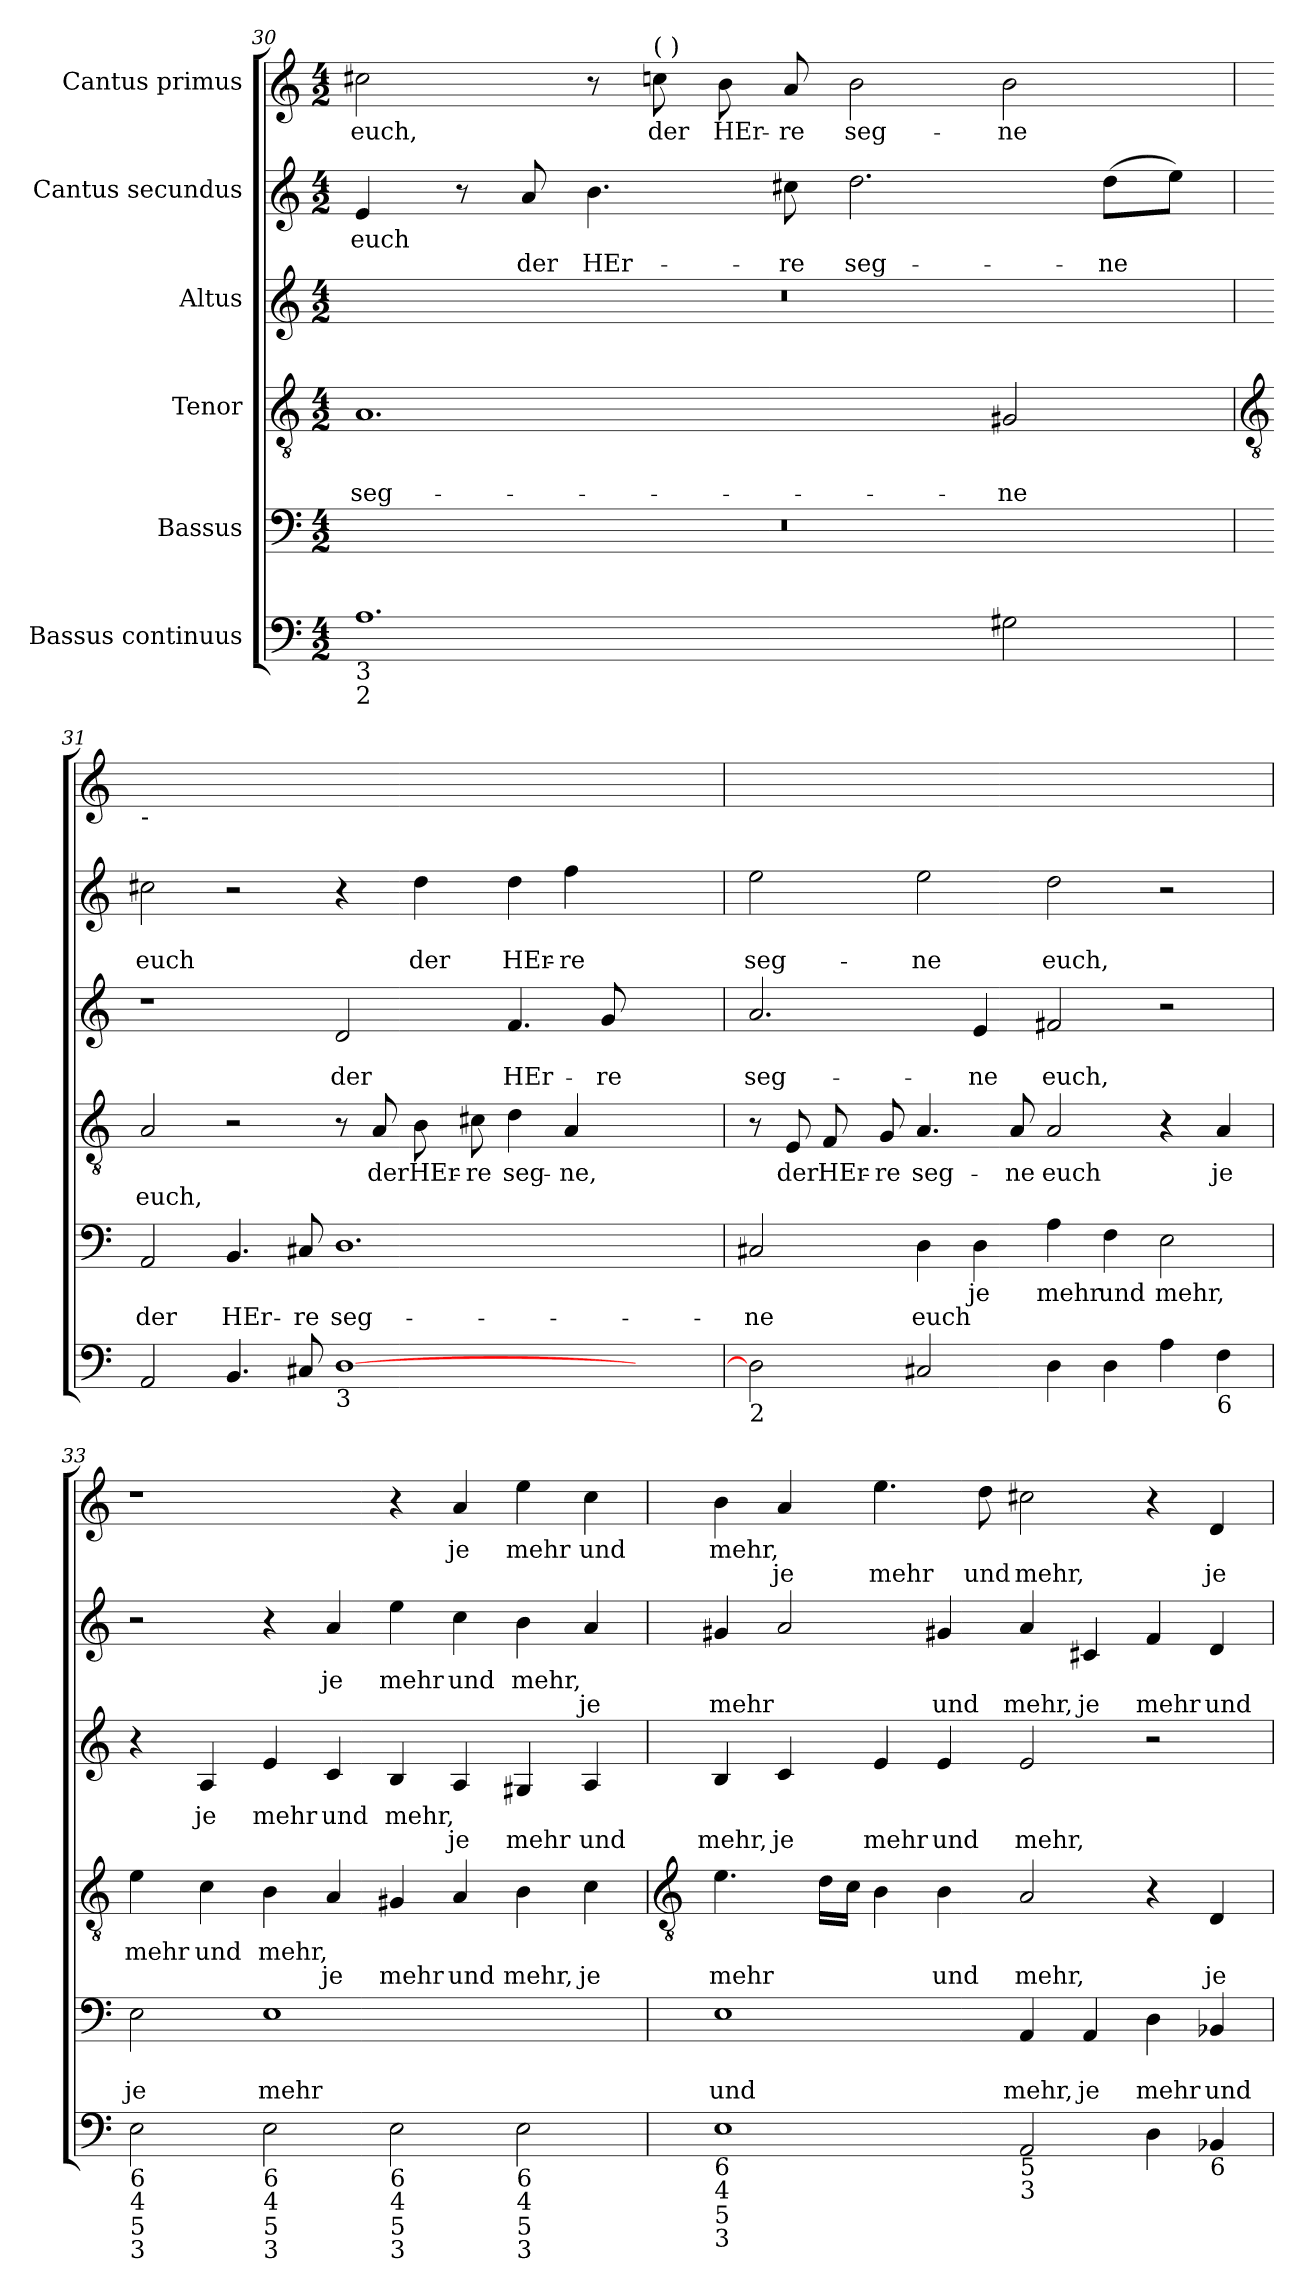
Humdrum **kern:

**kern	**kern	**text	**text	**kern	**text	**text	**kern	**text	**text	**kern	**text	**text	**kern	**text	**text
*part6	*part5	*part5	*part5	*part4	*part4	*part4	*part3	*part3	*part3	*part2	*part2	*part2	*part1	*part1	*part1
*staff6	*staff5	*staff5	*staff5	*staff4	*staff4	*staff4	*staff3	*staff3	*staff3	*staff2	*staff2	*staff2	*staff1	*staff1	*staff1
*I"Bassus continuus	*I"Bassus	*	*	*I"Tenor	*	*	*I"Altus	*	*	*I"Cantus secundus	*	*	*I"Cantus primus	*	*
*clefF4	*clefF4	*	*	*clefGv2	*	*	*clefG2	*	*	*clefG2	*	*	*clefG2	*	*
*k[]	*k[]	*	*	*k[]	*	*	*k[]	*	*	*k[]	*	*	*k[]	*	*
*C:	*C:	*	*	*C:	*	*	*C:	*	*	*C:	*	*	*C:	*	*
*M4/2	*M4/2	*	*	*M4/2	*	*	*M4/2	*	*	*M4/2	*	*	*M4/2	*	*
=30	=30	=30	=30	=30	=30	=30	=30	=30	=30	=30	=30	=30	=30	=30	=30
!LO:TX:b:t=3	!	!	!	!	!	!	!	!	!	!	!	!	!	!	!
!LO:TX:b:t=2	!	!	!	!	!	!	!	!	!	!	!	!	!	!	!
!	!	!	!	!	!	!LO:LY:b	!	!	!	!	!LO:LY:b	!	!	!LO:LY:b	!
1.A	0r	.	.	1.A	.	seg-	0r	.	.	4e	euch	.	2cc#X	euch,	.
.	.	.	.	.	.	.	.	.	.	8r	.	.	.	.	.
!	!	!	!	!	!	!	!	!	!	!	!	!LO:LY:b	!	!	!
.	.	.	.	.	.	.	.	.	.	8a	.	der	.	.	.
!	!	!	!	!	!	!	!	!	!	!	!	!LO:LY:b	!	!	!
.	.	.	.	.	.	.	.	.	.	4.b	.	HEr-	8r	.	.
!	!	!	!	!	!	!	!	!	!	!	!	!	!LO:TX:a:t=(  )	!	!
!	!	!	!	!	!	!	!	!	!	!	!	!	!	!LO:LY:b	!
.	.	.	.	.	.	.	.	.	.	.	.	.	8cc	der	.
!	!	!	!	!	!	!	!	!	!	!	!	!	!	!LO:LY:b	!
.	.	.	.	.	.	.	.	.	.	.	.	.	8b	HEr-	.
!	!	!	!	!	!	!	!	!	!	!	!	!LO:LY:b	!	!LO:LY:b	!
.	.	.	.	.	.	.	.	.	.	8cc#X	.	-re	8a	-re	.
!	!	!	!	!	!	!	!	!	!	!	!	!LO:LY:b	!	!LO:LY:b	!
.	.	.	.	.	.	.	.	.	.	2.dd	.	seg-	2b	seg-	.
!	!	!	!	!	!	!LO:LY:b	!	!	!	!	!	!	!	!LO:LY:b	!
2G#X	.	.	.	2G#X	.	-ne	.	.	.	.	.	.	2b	-ne	.
!	!	!	!	!	!	!	!	!	!	!	!	!LO:LY:b	!	!	!
.	.	.	.	.	.	.	.	.	.	(>8ddL	.	-ne	.	.	.
.	.	.	.	.	.	.	.	.	.	8eeJ)	.	.	.	.	.
!!LO:LB:g=z
=31	=31	=31	=31	=31	=31	=31	=31	=31	=31	=31	=31	=31	=31	=31	=31
*	*	*	*	*clefGv2	*	*	*	*	*	*	*	*	*	*	*
!	!	!	!	!	!	!	!	!	!	!	!	!	!LO:TX:b:t=-	!	!
!	!	!	!LO:LY:b	!	!	!LO:LY:b	!	!	!	!	!	!LO:LY:b	!	!LO:LY:b	!
2AA	2AA	.	der	2A	.	euch,	1r	.	.	2cc#X	.	euch	[0ayy	euch,	.
!	!	!	!LO:LY:b	!	!	!	!	!	!	!	!	!	!	!	!
4.BB	4.BB	.	HEr-	2r	.	.	.	.	.	2r	.	.	.	.	.
!	!	!	!LO:LY:b	!	!	!	!	!	!	!	!	!	!	!	!
8C#X	8C#X	.	-re	.	.	.	.	.	.	.	.	.	.	.	.
!LO:TX:b:t=3	!	!	!	!	!	!	!	!	!	!	!	!	!	!	!
!	!	!	!LO:LY:b	!	!	!	!	!	!LO:LY:b	!	!	!	!	!	!
[1D	1.D	.	seg-	8r	.	.	2d	.	der	4r	.	.	.	.	.
!	!	!	!	!	!LO:LY:b	!	!	!	!	!	!	!	!	!	!
.	.	.	.	8A	der	.	.	.	.	.	.	.	.	.	.
!	!	!	!	!	!LO:LY:b	!	!	!	!	!	!	!LO:LY:b	!	!	!
.	.	.	.	8B	HEr-	.	.	.	.	4dd	.	der	.	.	.
!	!	!	!	!	!LO:LY:b	!	!	!	!	!	!	!	!	!	!
.	.	.	.	8c#X	-re	.	.	.	.	.	.	.	.	.	.
!	!	!	!	!	!LO:LY:b	!	!	!	!LO:LY:b	!	!	!LO:LY:b	!	!	!
.	.	.	.	4d	seg-	.	4.f	.	HEr-	4dd	.	HEr-	.	.	.
!	!	!	!	!	!LO:LY:b	!	!	!	!	!	!	!LO:LY:b	!	!	!
.	.	.	.	4A	-ne,	.	.	.	.	4ff	.	-re	.	.	.
!	!	!	!	!	!	!	!	!	!LO:LY:b	!	!	!	!	!	!
.	.	.	.	.	.	.	8g	.	-re	.	.	.	.	.	.
2ryy	.	.	.	2ryy	.	.	2ryy	.	.	2ryy	.	.	2ryy	.	.
=32	=32	=32	=32	=32	=32	=32	=32	=32	=32	=32	=32	=32	=32	=32	=32
!LO:TX:b:t=2	!	!	!	!	!	!	!	!	!	!	!	!	!	!	!
!	!	!	!LO:LY:b	!	!	!	!	!	!LO:LY:b	!	!	!LO:LY:b	!	!	!
2D]	2C#X	.	-ne	8r	.	.	2.a	.	seg-	2ee	.	seg-	1..ayy_	.	.
!	!	!	!	!	!LO:LY:b	!	!	!	!	!	!	!	!	!	!
.	.	.	.	8E	der	.	.	.	.	.	.	.	.	.	.
!	!	!	!	!	!LO:LY:b	!	!	!	!	!	!	!	!	!	!
.	.	.	.	8F	HEr-	.	.	.	.	.	.	.	.	.	.
!	!	!	!	!	!LO:LY:b	!	!	!	!	!	!	!	!	!	!
.	.	.	.	8G	-re	.	.	.	.	.	.	.	.	.	.
!	!	!	!LO:LY:b	!	!LO:LY:b	!	!	!	!	!	!	!LO:LY:b	!	!	!
2C#X	4D	.	euch	4.A	seg-	.	.	.	.	2ee	.	-ne	.	.	.
!	!	!LO:LY:b	!	!	!	!	!	!	!LO:LY:b	!	!	!	!	!	!
.	4D	je	.	.	.	.	4e	.	-ne	.	.	.	.	.	.
!	!	!	!	!	!LO:LY:b	!	!	!	!	!	!	!	!	!	!
.	.	.	.	8A	-ne	.	.	.	.	.	.	.	.	.	.
!	!	!LO:LY:b	!	!	!LO:LY:b	!	!	!	!LO:LY:b	!	!	!LO:LY:b	!	!	!
4D	4A	mehr	.	2A	euch	.	2f#X	.	euch,	2dd	.	euch,	.	.	.
!	!	!LO:LY:b	!	!	!	!	!	!	!	!	!	!	!	!	!
4D	4F	und	.	.	.	.	.	.	.	.	.	.	.	.	.
!	!	!LO:LY:b	!	!	!	!	!	!	!	!	!	!	!	!	!
4A	2E	mehr,	.	4r	.	.	2r	.	.	2r	.	.	.	.	.
!LO:TX:b:t=6	!	!	!	!	!	!	!	!	!	!	!	!	!	!	!
!	!	!	!	!	!LO:LY:b	!	!	!	!	!	!	!	!	!	!
4F	.	.	.	4A	je	.	.	.	.	.	.	.	4ayy]	.	.
=33	=33	=33	=33	=33	=33	=33	=33	=33	=33	=33	=33	=33	=33	=33	=33
!LO:TX:b:t=6\n4	!	!	!	!	!	!	!	!	!	!	!	!	!	!	!
!LO:TX:b:t=5\n3	!	!	!	!	!	!	!	!	!	!	!	!	!	!	!
!	!	!	!LO:LY:b	!	!LO:LY:b	!	!	!	!	!	!	!	!	!	!
2E	2E	.	je	4e	mehr	.	4r	.	.	2r	.	.	1r	.	.
!	!	!	!	!	!LO:LY:b	!	!	!LO:LY:b	!	!	!	!	!	!	!
.	.	.	.	4c	und	.	4A	je	.	.	.	.	.	.	.
!LO:TX:b:t=6\n4	!	!	!	!	!	!	!	!	!	!	!	!	!	!	!
!LO:TX:b:t=5\n3	!	!	!	!	!	!	!	!	!	!	!	!	!	!	!
!	!	!	!LO:LY:b	!	!LO:LY:b	!	!	!LO:LY:b	!	!	!	!	!	!	!
2E	1E	.	mehr	4B	mehr,	.	4e	mehr	.	4r	.	.	.	.	.
!	!	!	!	!	!	!LO:LY:b	!	!LO:LY:b	!	!	!LO:LY:b	!	!	!	!
.	.	.	.	4A	.	je	4c	und	.	4a	je	.	.	.	.
!LO:TX:b:t=6\n4	!	!	!	!	!	!	!	!	!	!	!	!	!	!	!
!LO:TX:b:t=5\n3	!	!	!	!	!	!	!	!	!	!	!	!	!	!	!
!	!	!	!	!	!	!LO:LY:b	!	!LO:LY:b	!	!	!LO:LY:b	!	!	!	!
2E	.	.	.	4G#X	.	mehr	4B	mehr,	.	4ee	mehr	.	4r	.	.
!	!	!	!	!	!	!LO:LY:b	!	!	!LO:LY:b	!	!LO:LY:b	!	!	!LO:LY:b	!
.	.	.	.	4A	.	und	4A	.	je	4cc	und	.	4a	je	.
!LO:TX:b:t=6\n4	!	!	!	!	!	!	!	!	!	!	!	!	!	!	!
!LO:TX:b:t=5\n3	!	!	!	!	!	!	!	!	!	!	!	!	!	!	!
!	!	!	!	!	!	!LO:LY:b	!	!	!LO:LY:b	!	!LO:LY:b	!	!	!LO:LY:b	!
2E	2ryy	.	.	4B	.	mehr,	4G#X	.	mehr	4b	mehr,	.	4ee	mehr	.
!	!	!	!	!	!	!LO:LY:b	!	!	!LO:LY:b	!	!	!LO:LY:b	!	!LO:LY:b	!
.	.	.	.	4c	.	je	4A	.	und	4a	.	je	4cc	und	.
!!LO:LB:g=z
=34	=34	=34	=34	=34	=34	=34	=34	=34	=34	=34	=34	=34	=34	=34	=34
*	*	*	*	*clefGv2	*	*	*	*	*	*	*	*	*	*	*
!LO:TX:b:t=6\n4	!	!	!	!	!	!	!	!	!	!	!	!	!	!	!
!LO:TX:b:t=5\n3	!	!	!	!	!	!	!	!	!	!	!	!	!	!	!
!	!	!	!LO:LY:b	!	!	!LO:LY:b	!	!	!LO:LY:b	!	!	!LO:LY:b	!	!LO:LY:b	!
1E	1E	.	und	4.e	.	mehr	4B	.	mehr,	4g#X	.	mehr	4b	mehr,	.
!	!	!	!	!	!	!	!	!	!LO:LY:b	!	!	!	!	!	!LO:LY:b
.	.	.	.	.	.	.	4c	.	je	2a	.	.	4a	.	je
.	.	.	.	16dLL	.	.	.	.	.	.	.	.	.	.	.
.	.	.	.	16cJJ	.	.	.	.	.	.	.	.	.	.	.
!	!	!	!	!	!	!	!	!	!LO:LY:b	!	!	!	!	!	!LO:LY:b
.	.	.	.	4B	.	.	4e	.	mehr	.	.	.	4.ee	.	mehr
!	!	!	!	!	!	!LO:LY:b	!	!	!LO:LY:b	!	!	!LO:LY:b	!	!	!
.	.	.	.	4B	.	und	4e	.	und	4g#X	.	und	.	.	.
!	!	!	!	!	!	!	!	!	!	!	!	!	!	!	!LO:LY:b
.	.	.	.	.	.	.	.	.	.	.	.	.	8dd	.	und
!LO:TX:b:t=5\n3	!	!	!	!	!	!	!	!	!	!	!	!	!	!	!
!	!	!	!LO:LY:b	!	!	!LO:LY:b	!	!	!LO:LY:b	!	!	!LO:LY:b	!	!	!LO:LY:b
2AA	4AA	.	mehr,	2A	.	mehr,	2e	.	mehr,	4a	.	mehr,	2cc#X	.	mehr,
!	!	!	!LO:LY:b	!	!	!	!	!	!	!	!	!LO:LY:b	!	!	!
.	4AA	.	je	.	.	.	.	.	.	4c#X	.	je	.	.	.
!	!	!	!LO:LY:b	!	!	!	!	!	!	!	!	!LO:LY:b	!	!	!
4D	4D	.	mehr	4r	.	.	2r	.	.	4f	.	mehr	4r	.	.
!LO:TX:b:t=6	!	!	!	!	!	!	!	!	!	!	!	!	!	!	!
!	!	!	!LO:LY:b	!	!	!LO:LY:b	!	!	!	!	!	!LO:LY:b	!	!	!LO:LY:b
4BB-X	4BB-X	.	und	4D	.	je	.	.	.	4d	.	und	4d	.	je
=	=	=	=	=	=	=	=	=	=	=	=	=	=	=	=
*-	*-	*-	*-	*-	*-	*-	*-	*-	*-	*-	*-	*-	*-	*-	*-
